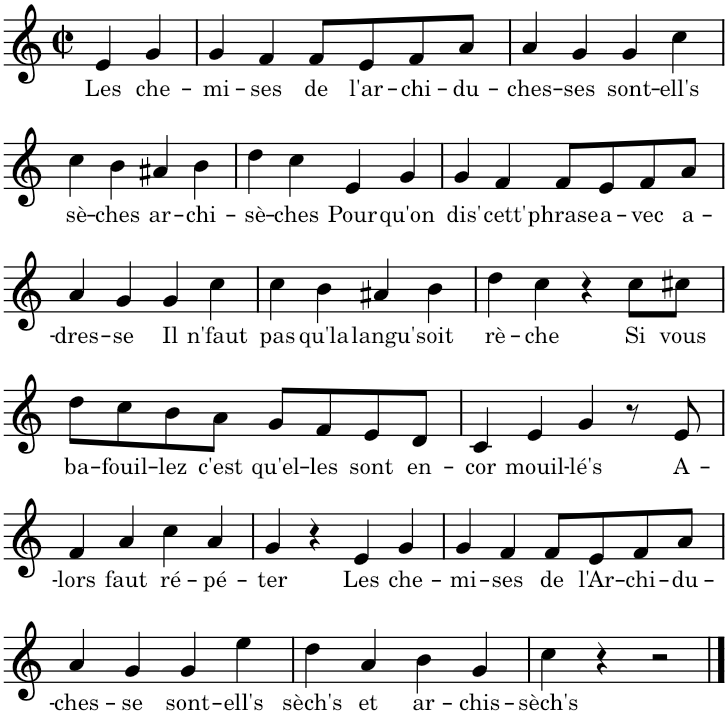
**kern	**text
*part1	*part1
*staff1	*staff1
*I"1	*
*clefG2	*
*k[]	*
*M2/2	*
*met(c|)	*
=1	=1
!	!LO:LY:b
4e/	Les
!	!LO:LY:b
4g/	che-
=2	=2
!	!LO:LY:b
4g/	-mi-
!	!LO:LY:b
4f/	-ses
!	!LO:LY:b
8f/L	de
!	!LO:LY:b
8e/	l'ar-
!	!LO:LY:b
8f/	-chi-
!	!LO:LY:b
8a/J	-du-
=3	=3
!	!LO:LY:b
4a/	-ches-
!	!LO:LY:b
4g/	-ses
!	!LO:LY:b
4g/	sont-
!	!LO:LY:b
4cc\	-ell's
!!LO:LB:g=z
=4	=4
!	!LO:LY:b
4cc\	sè-
!	!LO:LY:b
4b\	-ches
!	!LO:LY:b
4a#X/	ar-
!	!LO:LY:b
4b\	-chi-
=5	=5
!	!LO:LY:b
4dd\	-sè-
!	!LO:LY:b
4cc\	-ches
!	!LO:LY:b
4e/	Pour
!	!LO:LY:b
4g/	qu'on
=6	=6
!	!LO:LY:b
4g/	dis'
!	!LO:LY:b
4f/	cett'
!	!LO:LY:b
8f/L	phrase
!	!LO:LY:b
8e/	a-
!	!LO:LY:b
8f/	-vec
!	!LO:LY:b
8a/J	a-
!!LO:LB:g=z
=7	=7
!	!LO:LY:b
4a/	-dres-
!	!LO:LY:b
4g/	-se
!	!LO:LY:b
4g/	Il
!	!LO:LY:b
4cc\	n'faut
=8	=8
!	!LO:LY:b
4cc\	pas
!	!LO:LY:b
4b\	qu'la
!	!LO:LY:b
4a#X/	langu'
!	!LO:LY:b
4b\	soit
=9	=9
!	!LO:LY:b
4dd\	rè-
!	!LO:LY:b
4cc\	-che
4r	.
!	!LO:LY:b
8cc\L	Si
!	!LO:LY:b
8cc#X\J	vous
!!LO:LB:g=z
=10	=10
!	!LO:LY:b
8dd\L	ba-
!	!LO:LY:b
8cc\	-fouil-
!	!LO:LY:b
8b\	-lez
!	!LO:LY:b
8a\J	c'est
!	!LO:LY:b
8g/L	qu'el-
!	!LO:LY:b
8f/	-les
!	!LO:LY:b
8e/	sont
!	!LO:LY:b
8d/J	en-
=11	=11
!	!LO:LY:b
4c/	-cor
!	!LO:LY:b
4e/	mouil-
!	!LO:LY:b
4g/	-lé's
8r	.
!	!LO:LY:b
8e/	A-
!!LO:LB:g=z
=12	=12
!	!LO:LY:b
4f/	-lors
!	!LO:LY:b
4a/	faut
!	!LO:LY:b
4cc\	ré-
!	!LO:LY:b
4a/	-pé-
=13	=13
!	!LO:LY:b
4g/	-ter
4r	.
!	!LO:LY:b
4e/	Les
!	!LO:LY:b
4g/	che-
=14	=14
!	!LO:LY:b
4g/	-mi-
!	!LO:LY:b
4f/	-ses
!	!LO:LY:b
8f/L	de
!	!LO:LY:b
8e/	l'Ar-
!	!LO:LY:b
8f/	-chi-
!	!LO:LY:b
8a/J	-du-
!!LO:LB:g=z
=15	=15
!	!LO:LY:b
4a/	-ches-
!	!LO:LY:b
4g/	-se
!	!LO:LY:b
4g/	sont-
!	!LO:LY:b
4ee\	-ell's
=16	=16
!	!LO:LY:b
4dd\	sèch's
!	!LO:LY:b
4a/	et
!	!LO:LY:b
4b\	ar-
!	!LO:LY:b
4g/	-chis-
=17	=17
!	!LO:LY:b
4cc\	-sèch's
4r	.
2r	.
==	==
*-	*-
